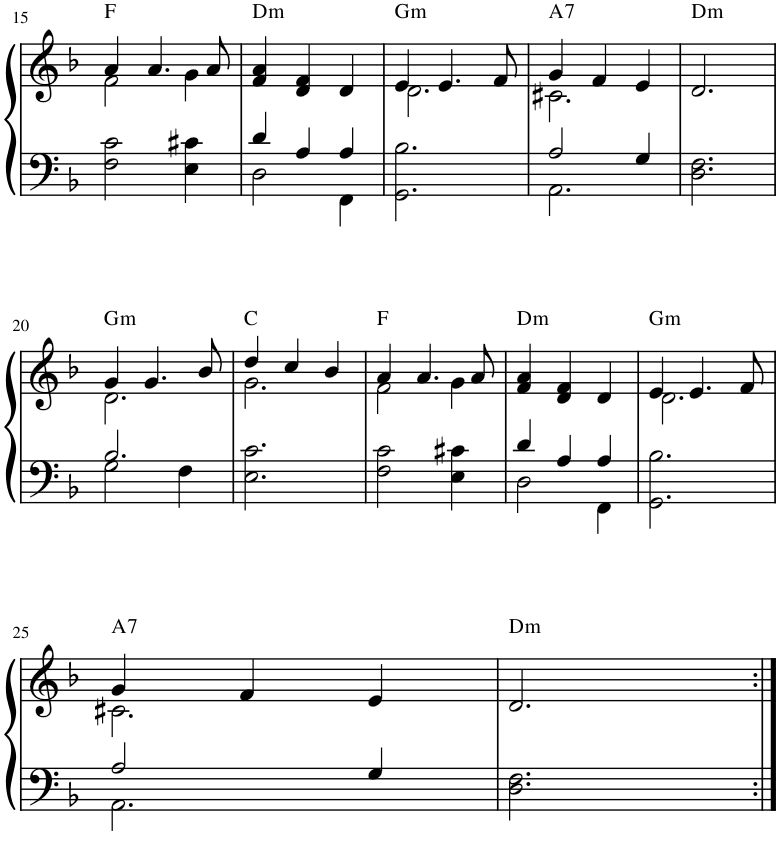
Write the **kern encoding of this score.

**kern	**kern	**harte
*part1	*part1	*part1
*staff2	*staff1	*
*I"Piano	*	*
*I'Pno.	*	*
!!LO:PB:g=z
*clefF4	*clefG2	*
*k[b-]	*k[b-]	*
*M3/4	*M3/4	*
=15	=15	=15
*	*^	*
2F\ 2c\	4a/	2f\	F:maj
.	4.a/	.	.
4E\ 4c#X\	.	4g\	.
.	8a/	.	.
*	*v	*v	*
=16	=16	=16
*^	*	*
!	!	!	!LO:H:kt=m
4d/	2D\	4f/ 4a/	D:min
4A/	.	4d/ 4f/	.
4A/	4FF\	4d/	.
=17	=17	=17	=17
*	*	*^	*
!	!	!	!	!LO:H:kt=m
*v	*v	*	*	*
2.GG\ 2.B-\	4e/	2.d\	G:min
.	4.e/	.	.
.	8f/	.	.
=18	=18	=18	=18
*^	*	*	*
!	!	!	!	!LO:H:kt=7
2A/	2.AA\	4g/	2.c#X\	A:7
.	.	4f/	.	.
4G/	.	4e/	.	.
*v	*v	*	*	*
*	*v	*v	*
=19	=19	=19
!	!	!LO:H:kt=m
2.D\ 2.F\	2.d/	D:min
!!LO:LB:g=z
=20	=20	=20
*^	*^	*
!	!	!	!	!LO:H:kt=m
2.B-/	2G\	4g/	2.d\	G:min
.	.	4.g/	.	.
.	4F\	.	.	.
.	.	8b-/	.	.
*v	*v	*	*	*
=21	=21	=21	=21
2.E\ 2.c\	4dd/	2.g\	C:maj
.	4cc/	.	.
.	4b-/	.	.
=22	=22	=22	=22
2F\ 2c\	4a/	2f\	F:maj
.	4.a/	.	.
4E\ 4c#X\	.	4g\	.
.	8a/	.	.
*	*v	*v	*
=23	=23	=23
*^	*	*
!	!	!	!LO:H:kt=m
4d/	2D\	4f/ 4a/	D:min
4A/	.	4d/ 4f/	.
4A/	4FF\	4d/	.
=24	=24	=24	=24
*	*	*^	*
!	!	!	!	!LO:H:kt=m
*v	*v	*	*	*
2.GG\ 2.B-\	4e/	2.d\	G:min
.	4.e/	.	.
.	8f/	.	.
!!LO:LB:g=z	!!
=25	=25	=25	=25
*^	*	*	*
!	!	!	!	!LO:H:kt=7
2A/	2.AA\	4g/	2.c#X\	A:7
.	.	4f/	.	.
4G/	.	4e/	.	.
*v	*v	*	*	*
*	*v	*v	*
=26	=26	=26
!	!	!LO:H:kt=m
2.D\ 2.F\	2.d/	D:min
=:|!	=:|!	=:|!
*-	*-	*-
